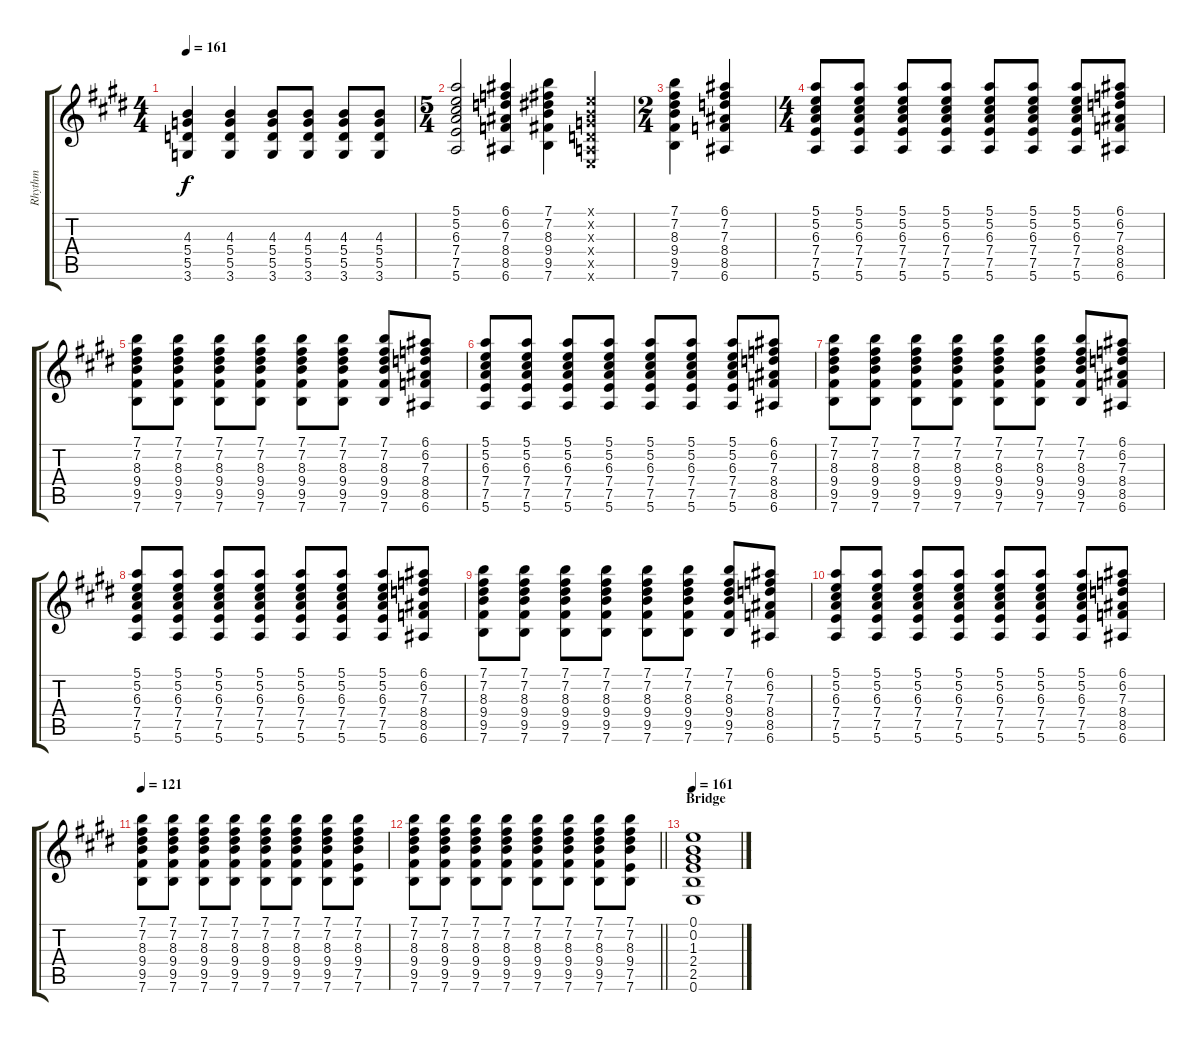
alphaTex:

\track ("Rhythm" "Rhythm") {instrument overdrivenguitar}
\staff {score tabs}
\tuning (E4 B3 G3 D3 A2 E2) {hide}
\ts (4 4)
\tempo 161
\clef g2
\ks e
(4.3 5.4 5.5 3.6).4{dy f} (4.3 5.4 5.5 3.6).4 (4.3 5.4 5.5 3.6).8 (4.3 5.4 5.5 3.6).8 (4.3 5.4 5.5 3.6).8 (4.3 5.4 5.5 3.6).8 |
\ts (5 4)
(5.1 5.2 6.3 7.4 7.5 5.6).2 (6.1 6.2 7.3 8.4 8.5 6.6).4 (7.1 7.2 8.3 9.4 9.5 7.6).4 (0.1{x} 0.2{x} 0.3{x} 0.4{x} 0.5{x} 0.6{x}).4 |
\ts (2 4)
(7.1 7.2 8.3 9.4 9.5 7.6).4 (6.1 7.2 7.3 8.4 8.5 6.6).4 |
\ts (4 4)
(5.1 5.2 6.3 7.4 7.5 5.6).8 (5.1 5.2 6.3 7.4 7.5 5.6).8 (5.1 5.2 6.3 7.4 7.5 5.6).8 (5.1 5.2 6.3 7.4 7.5 5.6).8 (5.1 5.2 6.3 7.4 7.5 5.6).8 (5.1 5.2 6.3 7.4 7.5 5.6).8 (5.1 5.2 6.3 7.4 7.5 5.6).8 (6.1 6.2 7.3 8.4 8.5 6.6).8 |
(7.1 7.2 8.3 9.4 9.5 7.6).8 (7.1 7.2 8.3 9.4 9.5 7.6).8 (7.1 7.2 8.3 9.4 9.5 7.6).8 (7.1 7.2 8.3 9.4 9.5 7.6).8 (7.1 7.2 8.3 9.4 9.5 7.6).8 (7.1 7.2 8.3 9.4 9.5 7.6).8 (7.1 7.2 8.3 9.4 9.5 7.6).8 (6.1 6.2 7.3 8.4 8.5 6.6).8 |
(5.1 5.2 6.3 7.4 7.5 5.6).8 (5.1 5.2 6.3 7.4 7.5 5.6).8 (5.1 5.2 6.3 7.4 7.5 5.6).8 (5.1 5.2 6.3 7.4 7.5 5.6).8 (5.1 5.2 6.3 7.4 7.5 5.6).8 (5.1 5.2 6.3 7.4 7.5 5.6).8 (5.1 5.2 6.3 7.4 7.5 5.6).8 (6.1 6.2 7.3 8.4 8.5 6.6).8 |
(7.1 7.2 8.3 9.4 9.5 7.6).8 (7.1 7.2 8.3 9.4 9.5 7.6).8 (7.1 7.2 8.3 9.4 9.5 7.6).8 (7.1 7.2 8.3 9.4 9.5 7.6).8 (7.1 7.2 8.3 9.4 9.5 7.6).8 (7.1 7.2 8.3 9.4 9.5 7.6).8 (7.1 7.2 8.3 9.4 9.5 7.6).8 (6.1 6.2 7.3 8.4 8.5 6.6).8 |
(5.1 5.2 6.3 7.4 7.5 5.6).8 (5.1 5.2 6.3 7.4 7.5 5.6).8 (5.1 5.2 6.3 7.4 7.5 5.6).8 (5.1 5.2 6.3 7.4 7.5 5.6).8 (5.1 5.2 6.3 7.4 7.5 5.6).8 (5.1 5.2 6.3 7.4 7.5 5.6).8 (5.1 5.2 6.3 7.4 7.5 5.6).8 (6.1 6.2 7.3 8.4 8.5 6.6).8 |
(7.1 7.2 8.3 9.4 9.5 7.6).8 (7.1 7.2 8.3 9.4 9.5 7.6).8 (7.1 7.2 8.3 9.4 9.5 7.6).8 (7.1 7.2 8.3 9.4 9.5 7.6).8 (7.1 7.2 8.3 9.4 9.5 7.6).8 (7.1 7.2 8.3 9.4 9.5 7.6).8 (7.1 7.2 8.3 9.4 9.5 7.6).8 (6.1 6.2 7.3 8.4 8.5 6.6).8 |
(5.1 5.2 6.3 7.4 7.5 5.6).8 (5.1 5.2 6.3 7.4 7.5 5.6).8 (5.1 5.2 6.3 7.4 7.5 5.6).8 (5.1 5.2 6.3 7.4 7.5 5.6).8 (5.1 5.2 6.3 7.4 7.5 5.6).8 (5.1 5.2 6.3 7.4 7.5 5.6).8 (5.1 5.2 6.3 7.4 7.5 5.6).8 (6.1 6.2 7.3 8.4 8.5 6.6).8 |
\tempo 121
(7.1 7.2 8.3 9.4 9.5 7.6).8 (7.1 7.2 8.3 9.4 9.5 7.6).8 (7.1 7.2 8.3 9.4 9.5 7.6).8 (7.1 7.2 8.3 9.4 9.5 7.6).8 (7.1 7.2 8.3 9.4 9.5 7.6).8 (7.1 7.2 8.3 9.4 9.5 7.6).8 (7.1 7.2 8.3 9.4 9.5 7.6).8 (7.1 7.2 8.3 9.4 7.5 7.6).8 |
\barLineRight lightlight
(7.1 7.2 8.3 9.4 9.5 7.6).8 (7.1 7.2 8.3 9.4 9.5 7.6).8 (7.1 7.2 8.3 9.4 9.5 7.6).8 (7.1 7.2 8.3 9.4 9.5 7.6).8 (7.1 7.2 8.3 9.4 9.5 7.6).8 (7.1 7.2 8.3 9.4 9.5 7.6).8 (7.1 7.2 8.3 9.4 9.5 7.6).8 (7.1 7.2 8.3 9.4 7.5 7.6).8 |
\section ("" "Bridge")
\tempo 161
(0.1 0.2 1.3 2.4 2.5 0.6).1
